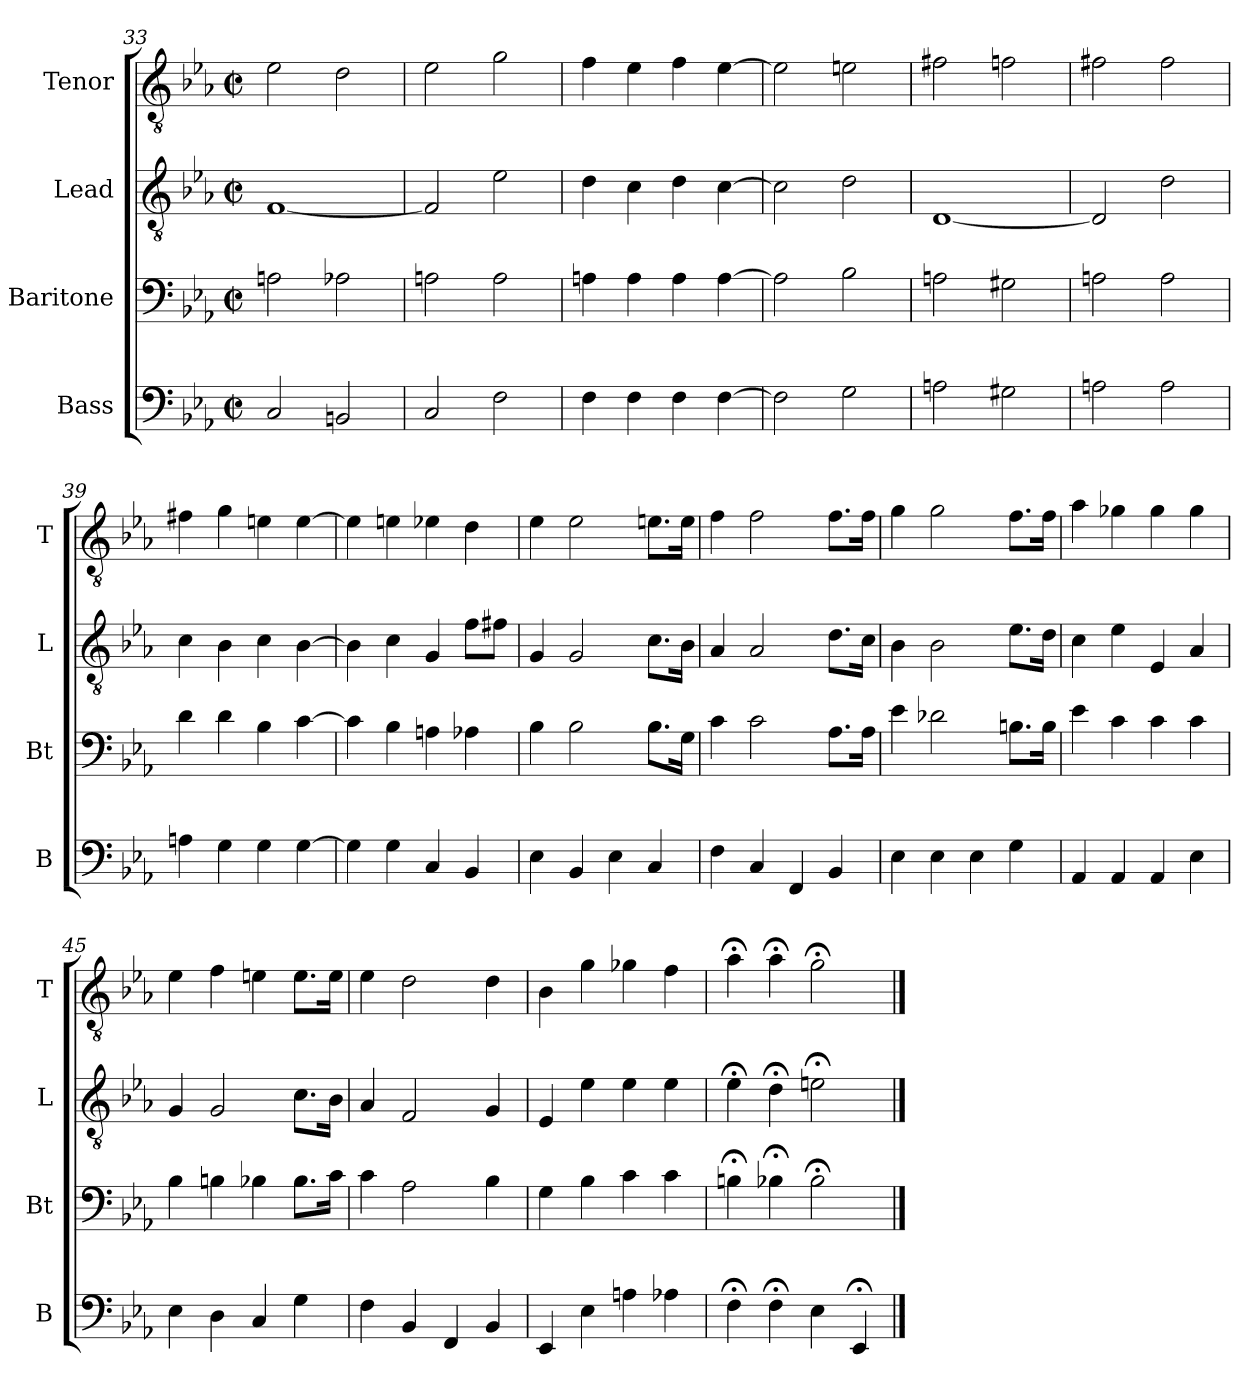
**kern	**kern	**kern	**kern
*part4	*part3	*part2	*part1
*staff4	*staff3	*staff2	*staff1
*I"Bass	*I"Baritone	*I"Lead	*I"Tenor
*I'B	*I'Bt	*I'L	*I'T
*clefF4	*clefF4	*clefGv2	*clefGv2
*k[b-e-a-]	*k[b-e-a-]	*k[b-e-a-]	*k[b-e-a-]
*E-:	*E-:	*E-:	*E-:
*M2/2	*M2/2	*M2/2	*M2/2
*met(c|)	*met(c|)	*met(c|)	*met(c|)
=33	=33	=33	=33
2C	2An	[1F	2e-
2BBn	2A-X	.	2d
=34	=34	=34	=34
2C	2An	2F]	2e-
2F	2A	2e-	2g
=35	=35	=35	=35
4F	4An	4d	4f
4F	4A	4c	4e-
4F	4A	4d	4f
[4F	[4A	[4c	[4e-
=36	=36	=36	=36
2F]	2A]	2c]	2e-]
2G	2B-	2d	2en
=37	=37	=37	=37
2An	2An	[1D	2f#X
2G#X	2G#X	.	2fn
=38	=38	=38	=38
2An	2An	2D]	2f#X
2A	2A	2d	2f#
=39	=39	=39	=39
4An	4d	4c	4f#X
4G	4d	4B-	4g
4G	4B-	4c	4en
[4G	[4c	[4B-	[4e
=40	=40	=40	=40
4G]	4c]	4B-]	4e]
4G	4B-	4c	4en
4C	4An	4G	4e-X
4BB-	4A-X	8fL	4d
.	.	8f#XJ	.
=41	=41	=41	=41
4E-	4B-	4G	4e-
4BB-	2B-	2G	2e-
4E-	.	.	.
4C	8.B-L	8.cL	8.enL
.	16GJk	16B-Jk	16eJk
=42	=42	=42	=42
4F	4c	4A-	4f
4C	2c	2A-	2f
4FF	.	.	.
4BB-	8.A-L	8.dL	8.fL
.	16A-Jk	16cJk	16fJk
=43	=43	=43	=43
4E-	4e-	4B-	4g
4E-	2d-X	2B-	2g
4E-	.	.	.
4G	8.BnL	8.e-L	8.fL
.	16BJk	16dJk	16fJk
=44	=44	=44	=44
4AA-	4e-	4c	4a-
4AA-	4c	4e-	4g-X
4AA-	4c	4E-	4g-
4E-	4c	4A-	4g-
=45	=45	=45	=45
4E-	4B-	4G	4e-
4D	4Bn	2G	4f
4C	4B-X	.	4en
4G	8.B-L	8.cL	8.eL
.	16cJk	16B-Jk	16eJk
=46	=46	=46	=46
4F	4c	4A-	4e-
4BB-	2A-	2F	2d
4FF	.	.	.
4BB-	4B-	4G	4d
=47	=47	=47	=47
4EE-	4G	4E-	4B-
4E-	4B-	4e-	4g
4An	4c	4e-	4g-X
4A-X	4c	4e-	4f
=48	=48	=48	=48
4F;<	4Bn;<	4e-;<	4a-;<
4F;<	4B-X;<	4d;<	4a-;<
4E-	2B-;<	2en;<	2g;<
4EE-;<	.	.	.
==	==	==	==
*-	*-	*-	*-
